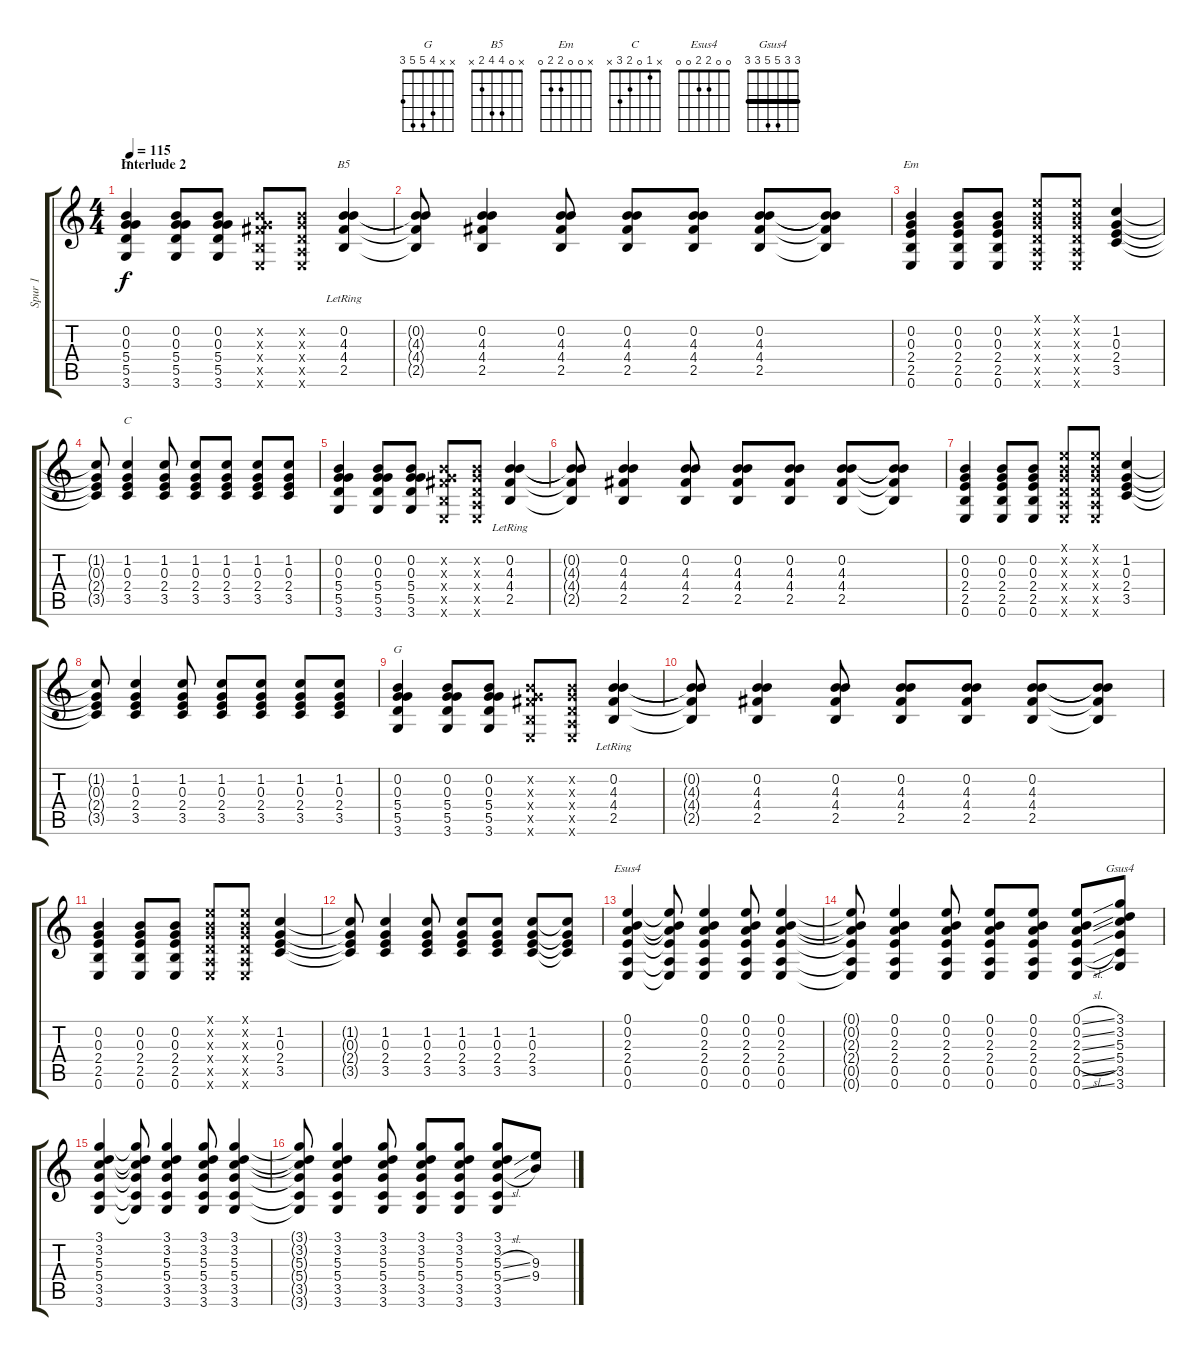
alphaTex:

\track ("Spur 1" "Spur 1") {instrument acousticguitarsteel}
\staff {score tabs}
\tuning (E4 B3 G3 D3 A2 E2) {hide}
\chord ("G" x 0 0 5 5 3)
\chord ("B5" x 0 4 4 2 x)
\chord ("Em" x 0 0 2 2 0)
\chord ("C" x 1 0 2 3 x)
\chord ("G" x x 4 5 5 3)
\chord ("Esus4" 0 0 2 2 0 0)
\chord ("Gsus4" 3 3 5 5 3 3) {barre 3}
\ts (4 4)
\section ("" "Interlude 2")
\tempo 115
\clef g2
\ks c
(0.2 0.3 5.4 5.5 3.6).4{ch "G" dy f} (0.2 0.3 5.4 5.5 3.6).8 (0.2 0.3 5.4 5.5 3.6).8 (0.2{x} 0.3{x} 4.4{x} 2.5{x} 0.6{x}).8 (0.2{x} 0.3{x} 0.4{x} 0.5{x} 0.6{x}).8 (0.2 4.3{lr} 4.4{lr} 2.5{lr}).4{ch "B5"} |
(0.2{t} 4.3{t} 4.4{t} 2.5{t}).8 (0.2 4.3 4.4 2.5).4 (0.2 4.3 4.4 2.5).8 (0.2 4.3 4.4 2.5).8 (0.2 4.3 4.4 2.5).8 (0.2 4.3 4.4 2.5).8 (0.2{t} 4.3{t} 4.4{t} 2.5{t}).8 |
(0.2 0.3 2.4 2.5 0.6).4{ch "Em"} (0.2 0.3 2.4 2.5 0.6).8 (0.2 0.3 2.4 2.5 0.6).8 (0.1{x} 0.2{x} 0.3{x} 0.4{x} 0.5{x} 0.6{x}).8 (0.1{x} 0.2{x} 0.3{x} 0.4{x} 0.5{x} 0.6{x}).8 (1.2 0.3 2.4 3.5).4 |
(1.2{t} 0.3{t} 2.4{t} 3.5{t}).8 (1.2 0.3 2.4 3.5).4{ch "C"} (1.2 0.3 2.4 3.5).8 (1.2 0.3 2.4 3.5).8 (1.2 0.3 2.4 3.5).8 (1.2 0.3 2.4 3.5).8 (1.2 0.3 2.4 3.5).8 |
(0.2 0.3 5.4 5.5 3.6).4 (0.2 0.3 5.4 5.5 3.6).8 (0.2 0.3 5.4 5.5 3.6).8 (0.2{x} 0.3{x} 4.4{x} 2.5{x} 0.6{x}).8 (0.2{x} 0.3{x} 0.4{x} 0.5{x} 0.6{x}).8 (0.2 4.3{lr} 4.4{lr} 2.5{lr}).4 |
(0.2{t} 4.3{t} 4.4{t} 2.5{t}).8 (0.2 4.3 4.4 2.5).4 (0.2 4.3 4.4 2.5).8 (0.2 4.3 4.4 2.5).8 (0.2 4.3 4.4 2.5).8 (0.2 4.3 4.4 2.5).8 (0.2{t} 4.3{t} 4.4{t} 2.5{t}).8 |
(0.2 0.3 2.4 2.5 0.6).4 (0.2 0.3 2.4 2.5 0.6).8 (0.2 0.3 2.4 2.5 0.6).8 (0.1{x} 0.2{x} 0.3{x} 0.4{x} 0.5{x} 0.6{x}).8 (0.1{x} 0.2{x} 0.3{x} 0.4{x} 0.5{x} 0.6{x}).8 (1.2 0.3 2.4 3.5).4 |
(1.2{t} 0.3{t} 2.4{t} 3.5{t}).8 (1.2 0.3 2.4 3.5).4 (1.2 0.3 2.4 3.5).8 (1.2 0.3 2.4 3.5).8 (1.2 0.3 2.4 3.5).8 (1.2 0.3 2.4 3.5).8 (1.2 0.3 2.4 3.5).8 |
(0.2 0.3 5.4 5.5 3.6).4{ch "G"} (0.2 0.3 5.4 5.5 3.6).8 (0.2 0.3 5.4 5.5 3.6).8 (0.2{x} 0.3{x} 4.4{x} 2.5{x} 0.6{x}).8 (0.2{x} 0.3{x} 0.4{x} 0.5{x} 0.6{x}).8 (0.2 4.3{lr} 4.4{lr} 2.5{lr}).4 |
(0.2{t} 4.3{t} 4.4{t} 2.5{t}).8 (0.2 4.3 4.4 2.5).4 (0.2 4.3 4.4 2.5).8 (0.2 4.3 4.4 2.5).8 (0.2 4.3 4.4 2.5).8 (0.2 4.3 4.4 2.5).8 (0.2{t} 4.3{t} 4.4{t} 2.5{t}).8 |
(0.2 0.3 2.4 2.5 0.6).4 (0.2 0.3 2.4 2.5 0.6).8 (0.2 0.3 2.4 2.5 0.6).8 (0.1{x} 0.2{x} 0.3{x} 0.4{x} 0.5{x} 0.6{x}).8 (0.1{x} 0.2{x} 0.3{x} 0.4{x} 0.5{x} 0.6{x}).8 (1.2 0.3 2.4 3.5).4 |
(1.2{t} 0.3{t} 2.4{t} 3.5{t}).8 (1.2 0.3 2.4 3.5).4 (1.2 0.3 2.4 3.5).8 (1.2 0.3 2.4 3.5).8 (1.2 0.3 2.4 3.5).8 (1.2 0.3 2.4 3.5).8 (1.2{t} 0.3{t} 2.4{t} 3.5{t}).8 |
(0.1 0.2 2.3 2.4 0.5 0.6).4{ch "Esus4"} (0.1{t} 0.2{t} 2.3{t} 2.4{t} 0.5{t} 0.6{t}).8 (0.1 0.2 2.3 2.4 0.5 0.6).4 (0.1 0.2 2.3 2.4 0.5 0.6).8 (0.1 0.2 2.3 2.4 0.5 0.6).4 |
(0.1{t} 0.2{t} 2.3{t} 2.4{t} 0.5{t} 0.6{t}).8 (0.1 0.2 2.3 2.4 0.5 0.6).4 (0.1 0.2 2.3 2.4 0.5 0.6).8 (0.1 0.2 2.3 2.4 0.5 0.6).8 (0.1 0.2 2.3 2.4 0.5 0.6).8 (0.1{sl} 0.2{sl} 2.3{sl} 2.4{sl} 0.5{sl} 0.6{ss}).8 (3.1 3.2 5.3 5.4 3.5 3.6).8{ch "Gsus4"} |
(3.1 3.2 5.3 5.4 3.5 3.6).4 (3.1{t} 3.2{t} 5.3{t} 5.4{t} 3.5{t} 3.6{t}).8 (3.1 3.2 5.3 5.4 3.5 3.6).4 (3.1 3.2 5.3 5.4 3.5 3.6).8 (3.1 3.2 5.3 5.4 3.5 3.6).4 |
(3.1{t} 3.2{t} 5.3{t} 5.4{t} 3.5{t} 3.6{t}).8 (3.1 3.2 5.3 5.4 3.5 3.6).4 (3.1 3.2 5.3 5.4 3.5 3.6).8 (3.1 3.2 5.3 5.4 3.5 3.6).8 (3.1 3.2 5.3 5.4 3.5 3.6).8 (3.1 3.2 5.3{sl} 5.4{sl} 3.5 3.6).8 (9.3 9.4).8
